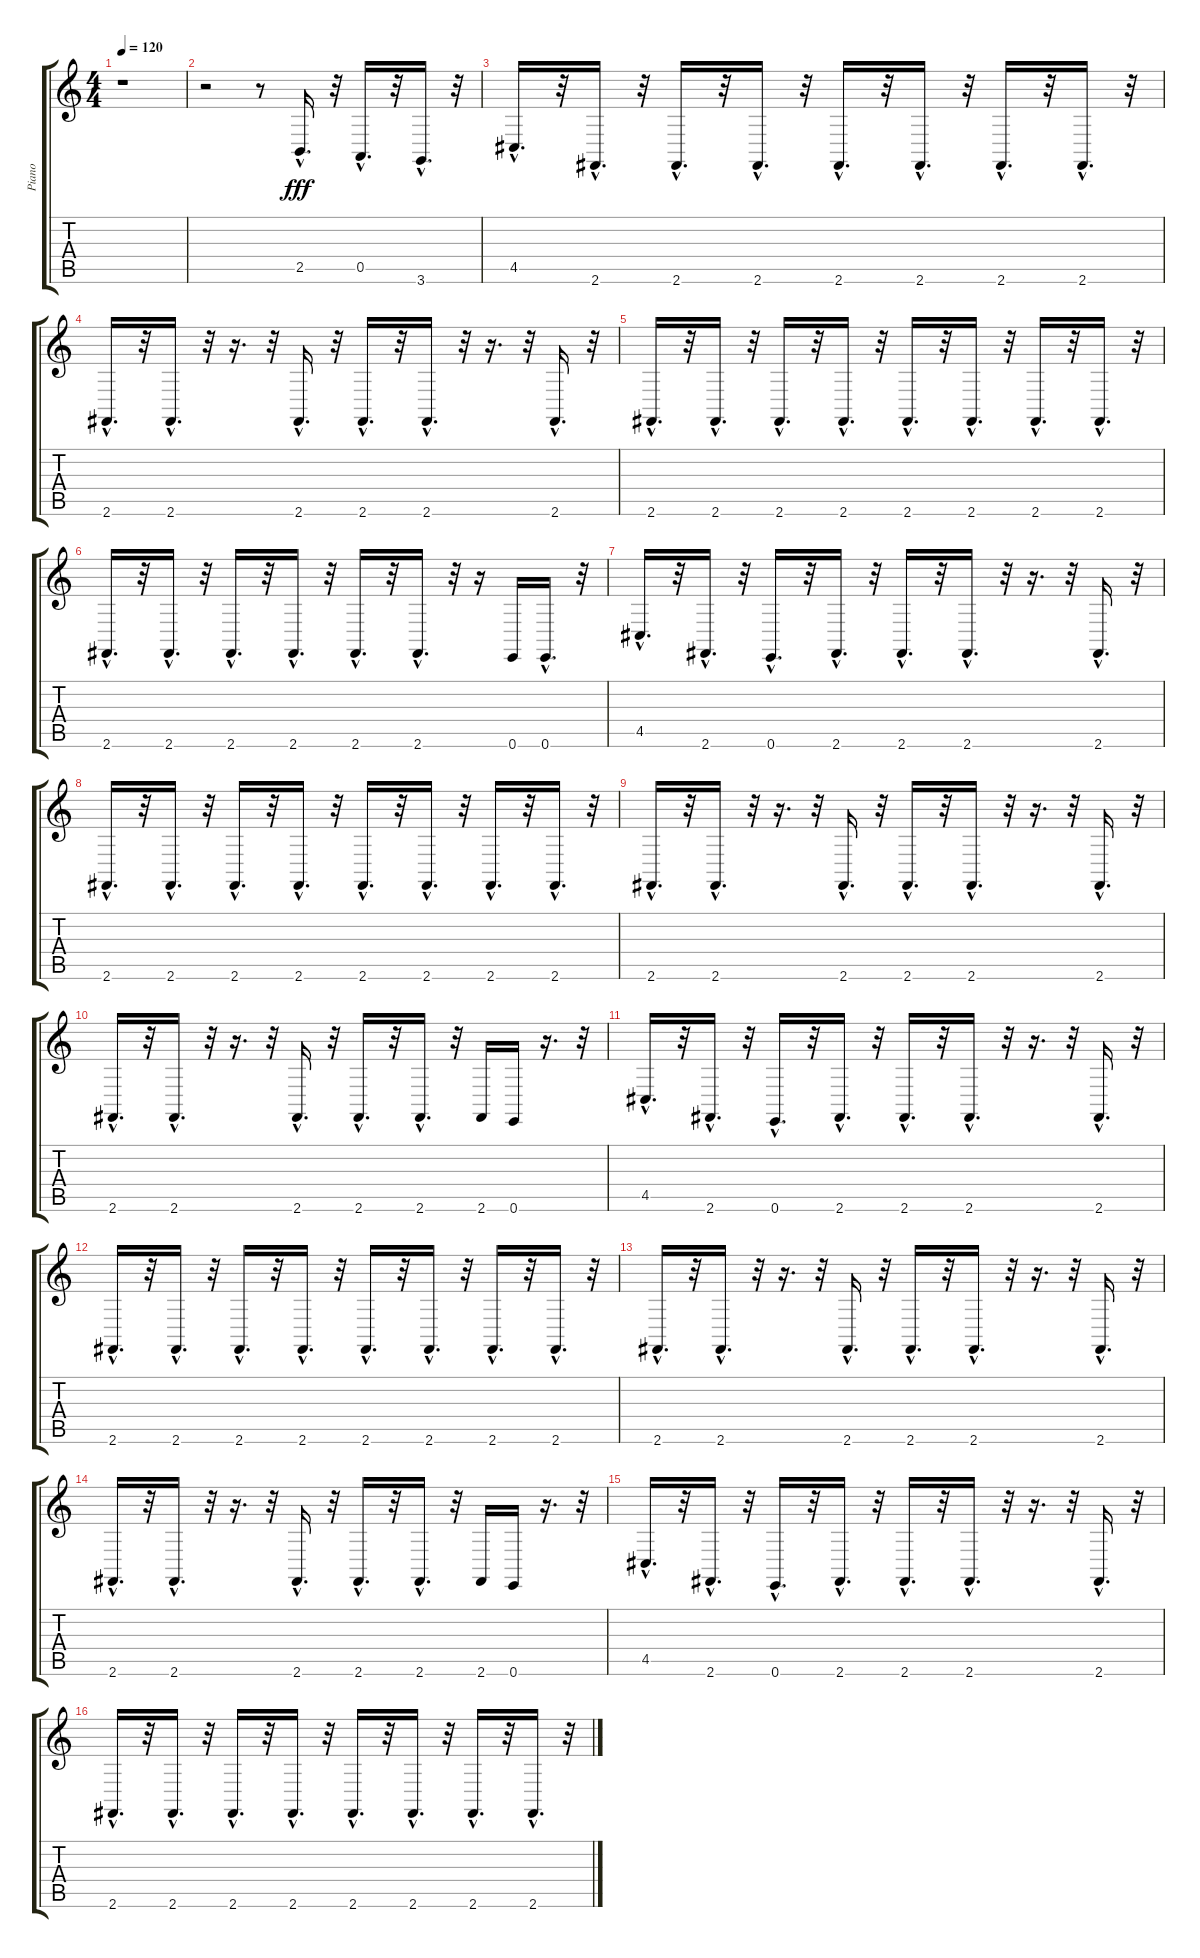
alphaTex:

\track ("Piano" "Piano") {instrument acousticgrandpiano}
\staff {score tabs}
\tuning (E4 B3 G3 D3 A2 E2) {hide}
\ts (4 4)
\tempo 120
\clef g2
\ks c
r.1{dy fff} |
r.2 r.8 2.5{hac}.16{d} r.32 0.5{hac}.16{d} r.32 3.6{hac}.16{d} r.32 |
4.5{hac}.16{d} r.32 2.6{hac}.16{d} r.32 2.6{hac}.16{d} r.32 2.6{hac}.16{d} r.32 2.6{hac}.16{d} r.32 2.6{hac}.16{d} r.32 2.6{hac}.16{d} r.32 2.6{hac}.16{d} r.32 |
2.6{hac}.16{d} r.32 2.6{hac}.16{d} r.32 r.16{d} r.32 2.6{hac}.16{d} r.32 2.6{hac}.16{d} r.32 2.6{hac}.16{d} r.32 r.16{d} r.32 2.6{hac}.16{d} r.32 |
2.6{hac}.16{d} r.32 2.6{hac}.16{d} r.32 2.6{hac}.16{d} r.32 2.6{hac}.16{d} r.32 2.6{hac}.16{d} r.32 2.6{hac}.16{d} r.32 2.6{hac}.16{d} r.32 2.6{hac}.16{d} r.32 |
2.6{hac}.16{d} r.32 2.6{hac}.16{d} r.32 2.6{hac}.16{d} r.32 2.6{hac}.16{d} r.32 2.6{hac}.16{d} r.32 2.6{hac}.16{d} r.32 r.16 0.6.16 0.6{hac}.16{d} r.32 |
4.5{hac}.16{d} r.32 2.6{hac}.16{d} r.32 0.6{hac}.16{d} r.32 2.6{hac}.16{d} r.32 2.6{hac}.16{d} r.32 2.6{hac}.16{d} r.32 r.16{d} r.32 2.6{hac}.16{d} r.32 |
2.6{hac}.16{d} r.32 2.6{hac}.16{d} r.32 2.6{hac}.16{d} r.32 2.6{hac}.16{d} r.32 2.6{hac}.16{d} r.32 2.6{hac}.16{d} r.32 2.6{hac}.16{d} r.32 2.6{hac}.16{d} r.32 |
2.6{hac}.16{d} r.32 2.6{hac}.16{d} r.32 r.16{d} r.32 2.6{hac}.16{d} r.32 2.6{hac}.16{d} r.32 2.6{hac}.16{d} r.32 r.16{d} r.32 2.6{hac}.16{d} r.32 |
2.6{hac}.16{d} r.32 2.6{hac}.16{d} r.32 r.16{d} r.32 2.6{hac}.16{d} r.32 2.6{hac}.16{d} r.32 2.6{hac}.16{d} r.32 2.6.16 0.6.16 r.16{d} r.32 |
4.5{hac}.16{d} r.32 2.6{hac}.16{d} r.32 0.6{hac}.16{d} r.32 2.6{hac}.16{d} r.32 2.6{hac}.16{d} r.32 2.6{hac}.16{d} r.32 r.16{d} r.32 2.6{hac}.16{d} r.32 |
2.6{hac}.16{d} r.32 2.6{hac}.16{d} r.32 2.6{hac}.16{d} r.32 2.6{hac}.16{d} r.32 2.6{hac}.16{d} r.32 2.6{hac}.16{d} r.32 2.6{hac}.16{d} r.32 2.6{hac}.16{d} r.32 |
2.6{hac}.16{d} r.32 2.6{hac}.16{d} r.32 r.16{d} r.32 2.6{hac}.16{d} r.32 2.6{hac}.16{d} r.32 2.6{hac}.16{d} r.32 r.16{d} r.32 2.6{hac}.16{d} r.32 |
2.6{hac}.16{d} r.32 2.6{hac}.16{d} r.32 r.16{d} r.32 2.6{hac}.16{d} r.32 2.6{hac}.16{d} r.32 2.6{hac}.16{d} r.32 2.6.16 0.6.16 r.16{d} r.32 |
4.5{hac}.16{d} r.32 2.6{hac}.16{d} r.32 0.6{hac}.16{d} r.32 2.6{hac}.16{d} r.32 2.6{hac}.16{d} r.32 2.6{hac}.16{d} r.32 r.16{d} r.32 2.6{hac}.16{d} r.32 |
2.6{hac}.16{d} r.32 2.6{hac}.16{d} r.32 2.6{hac}.16{d} r.32 2.6{hac}.16{d} r.32 2.6{hac}.16{d} r.32 2.6{hac}.16{d} r.32 2.6{hac}.16{d} r.32 2.6{hac}.16{d} r.32
